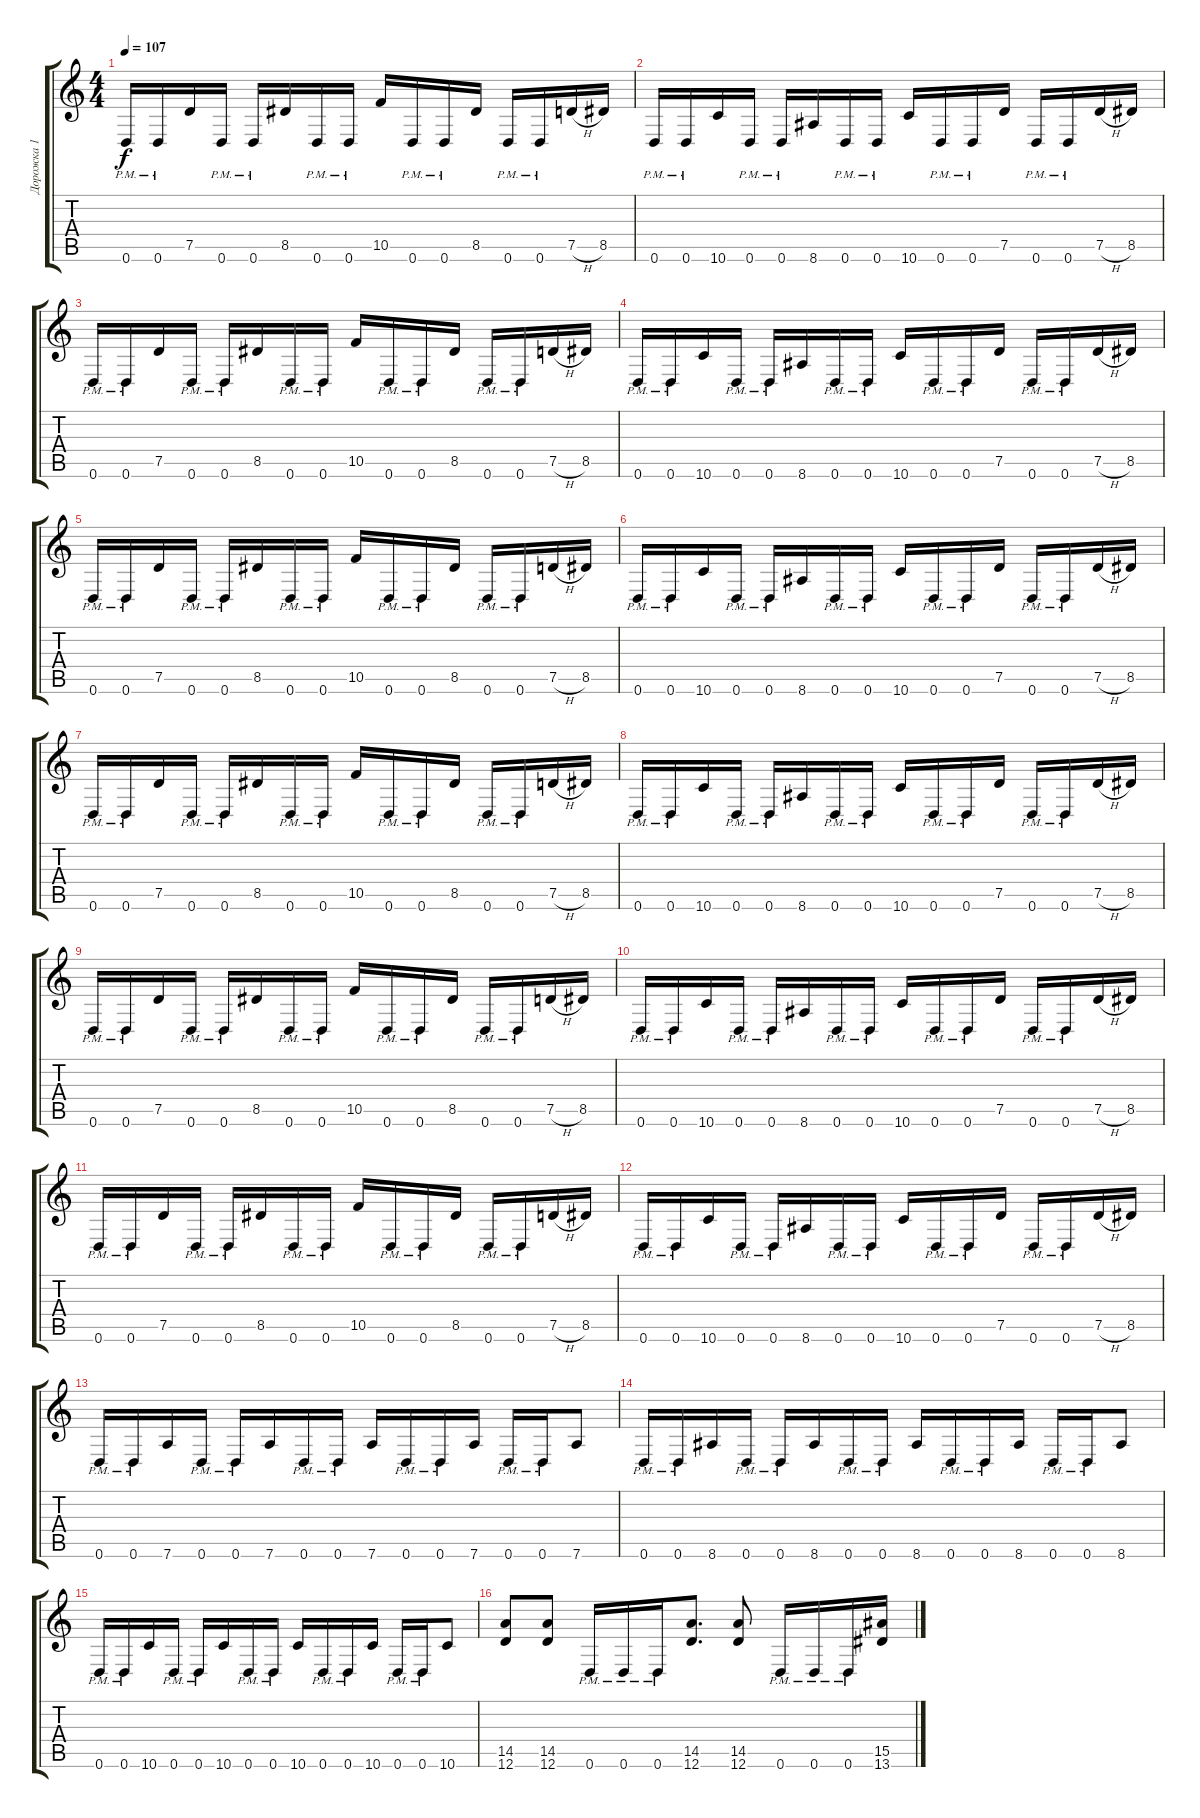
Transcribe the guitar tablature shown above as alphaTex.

\track ("Дорожка 1" "Дорожка 1") {instrument distortionguitar}
\staff {score tabs}
\tuning (D4 A3 F3 C3 G2 D2) {hide}
\ts (4 4)
\tempo 107
\clef g2
\ks c
0.6{pm}.16{dy f} 0.6{pm}.16 7.5.16 0.6{pm}.16 0.6{pm}.16 8.5.16 0.6{pm}.16 0.6{pm}.16 10.5.16 0.6{pm}.16 0.6{pm}.16 8.5.16 0.6{pm}.16 0.6{pm}.16 7.5{h}.16 8.5.16 |
0.6{pm}.16 0.6{pm}.16 10.6.16 0.6{pm}.16 0.6{pm}.16 8.6.16 0.6{pm}.16 0.6{pm}.16 10.6.16 0.6{pm}.16 0.6{pm}.16 7.5.16 0.6{pm}.16 0.6{pm}.16 7.5{h}.16 8.5.16 |
0.6{pm}.16 0.6{pm}.16 7.5.16 0.6{pm}.16 0.6{pm}.16 8.5.16 0.6{pm}.16 0.6{pm}.16 10.5.16 0.6{pm}.16 0.6{pm}.16 8.5.16 0.6{pm}.16 0.6{pm}.16 7.5{h}.16 8.5.16 |
0.6{pm}.16 0.6{pm}.16 10.6.16 0.6{pm}.16 0.6{pm}.16 8.6.16 0.6{pm}.16 0.6{pm}.16 10.6.16 0.6{pm}.16 0.6{pm}.16 7.5.16 0.6{pm}.16 0.6{pm}.16 7.5{h}.16 8.5.16 |
0.6{pm}.16 0.6{pm}.16 7.5.16 0.6{pm}.16 0.6{pm}.16 8.5.16 0.6{pm}.16 0.6{pm}.16 10.5.16 0.6{pm}.16 0.6{pm}.16 8.5.16 0.6{pm}.16 0.6{pm}.16 7.5{h}.16 8.5.16 |
0.6{pm}.16 0.6{pm}.16 10.6.16 0.6{pm}.16 0.6{pm}.16 8.6.16 0.6{pm}.16 0.6{pm}.16 10.6.16 0.6{pm}.16 0.6{pm}.16 7.5.16 0.6{pm}.16 0.6{pm}.16 7.5{h}.16 8.5.16 |
0.6{pm}.16 0.6{pm}.16 7.5.16 0.6{pm}.16 0.6{pm}.16 8.5.16 0.6{pm}.16 0.6{pm}.16 10.5.16 0.6{pm}.16 0.6{pm}.16 8.5.16 0.6{pm}.16 0.6{pm}.16 7.5{h}.16 8.5.16 |
0.6{pm}.16 0.6{pm}.16 10.6.16 0.6{pm}.16 0.6{pm}.16 8.6.16 0.6{pm}.16 0.6{pm}.16 10.6.16 0.6{pm}.16 0.6{pm}.16 7.5.16 0.6{pm}.16 0.6{pm}.16 7.5{h}.16 8.5.16 |
0.6{pm}.16 0.6{pm}.16 7.5.16 0.6{pm}.16 0.6{pm}.16 8.5.16 0.6{pm}.16 0.6{pm}.16 10.5.16 0.6{pm}.16 0.6{pm}.16 8.5.16 0.6{pm}.16 0.6{pm}.16 7.5{h}.16 8.5.16 |
0.6{pm}.16 0.6{pm}.16 10.6.16 0.6{pm}.16 0.6{pm}.16 8.6.16 0.6{pm}.16 0.6{pm}.16 10.6.16 0.6{pm}.16 0.6{pm}.16 7.5.16 0.6{pm}.16 0.6{pm}.16 7.5{h}.16 8.5.16 |
0.6{pm}.16 0.6{pm}.16 7.5.16 0.6{pm}.16 0.6{pm}.16 8.5.16 0.6{pm}.16 0.6{pm}.16 10.5.16 0.6{pm}.16 0.6{pm}.16 8.5.16 0.6{pm}.16 0.6{pm}.16 7.5{h}.16 8.5.16 |
0.6{pm}.16 0.6{pm}.16 10.6.16 0.6{pm}.16 0.6{pm}.16 8.6.16 0.6{pm}.16 0.6{pm}.16 10.6.16 0.6{pm}.16 0.6{pm}.16 7.5.16 0.6{pm}.16 0.6{pm}.16 7.5{h}.16 8.5.16 |
0.6{pm}.16 0.6{pm}.16 7.6.16 0.6{pm}.16 0.6{pm}.16 7.6.16 0.6{pm}.16 0.6{pm}.16 7.6.16 0.6{pm}.16 0.6{pm}.16 7.6.16 0.6{pm}.16 0.6{pm}.16 7.6.8 |
0.6{pm}.16 0.6{pm}.16 8.6.16 0.6{pm}.16 0.6{pm}.16 8.6.16 0.6{pm}.16 0.6{pm}.16 8.6.16 0.6{pm}.16 0.6{pm}.16 8.6.16 0.6{pm}.16 0.6{pm}.16 8.6.8 |
0.6{pm}.16 0.6{pm}.16 10.6.16 0.6{pm}.16 0.6{pm}.16 10.6.16 0.6{pm}.16 0.6{pm}.16 10.6.16 0.6{pm}.16 0.6{pm}.16 10.6.16 0.6{pm}.16 0.6{pm}.16 10.6.8 |
(14.5 12.6).8 (14.5 12.6).8 0.6{pm}.16 0.6{pm}.16 0.6{pm}.16 (14.5 12.6).8{d} (14.5 12.6).8 0.6{pm}.16 0.6{pm}.16 0.6{pm}.16 (15.5 13.6).16
